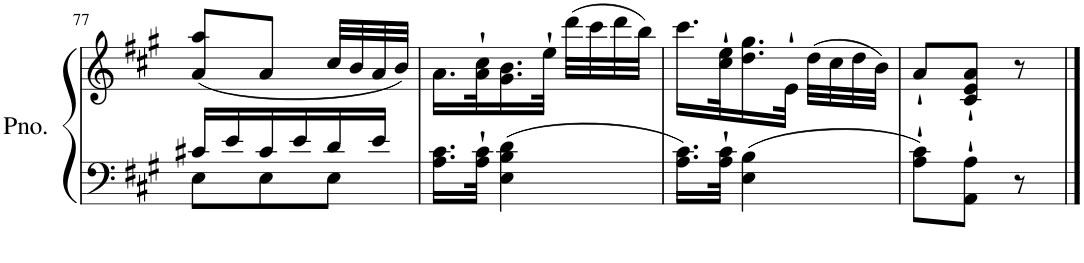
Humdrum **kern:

**kern	**kern
*part1	*part1
*staff2	*staff1
*I"Piano	*
*I'Pno.	*
!!LO:PB:g=z
*clefF4	*clefG2
*k[f#c#g#]	*k[f#c#g#]
*M3/8	*M3/8
=77	=77
*^	*
16c#X/LL	8E\L	(8a/ 8aa/L
16e/	.	.
16c#/	8E\	8a/J
16e/	.	.
16d/	8E\J	32cc#/LLL
.	.	32b/
16e/JJ	.	32a/
.	.	32b/JJJ)
*v	*v	*
=78	=78
16.A\ 16.c#\LL	16.a\LL
32A\` 32c#\`JJk	32a\` 32cc#\`K
4E\ 4B\ 4d\	16.g#\ 16.b\
.	32ee`\JJk
.	(32ddd\LLL
.	32ccc#\
.	32ddd\
.	32bb\JJJ)
=79	=79
16.A\ 16.c#\LL	16.ccc#\LL
32A\` 32c#\`JJk	32cc#\` 32ee\`K
4E\ 4B\	16.dd\ 16.gg#\
.	32e`\JJk
.	(32dd\LLL
.	32cc#\
.	32dd\
.	32b\JJJ)
=80	=80
8A\` 8c#\`L	8a`/L
8AA\` 8A\`J	8c#/` 8e/` 8a/`J
8r	8r
==	==
*-	*-
